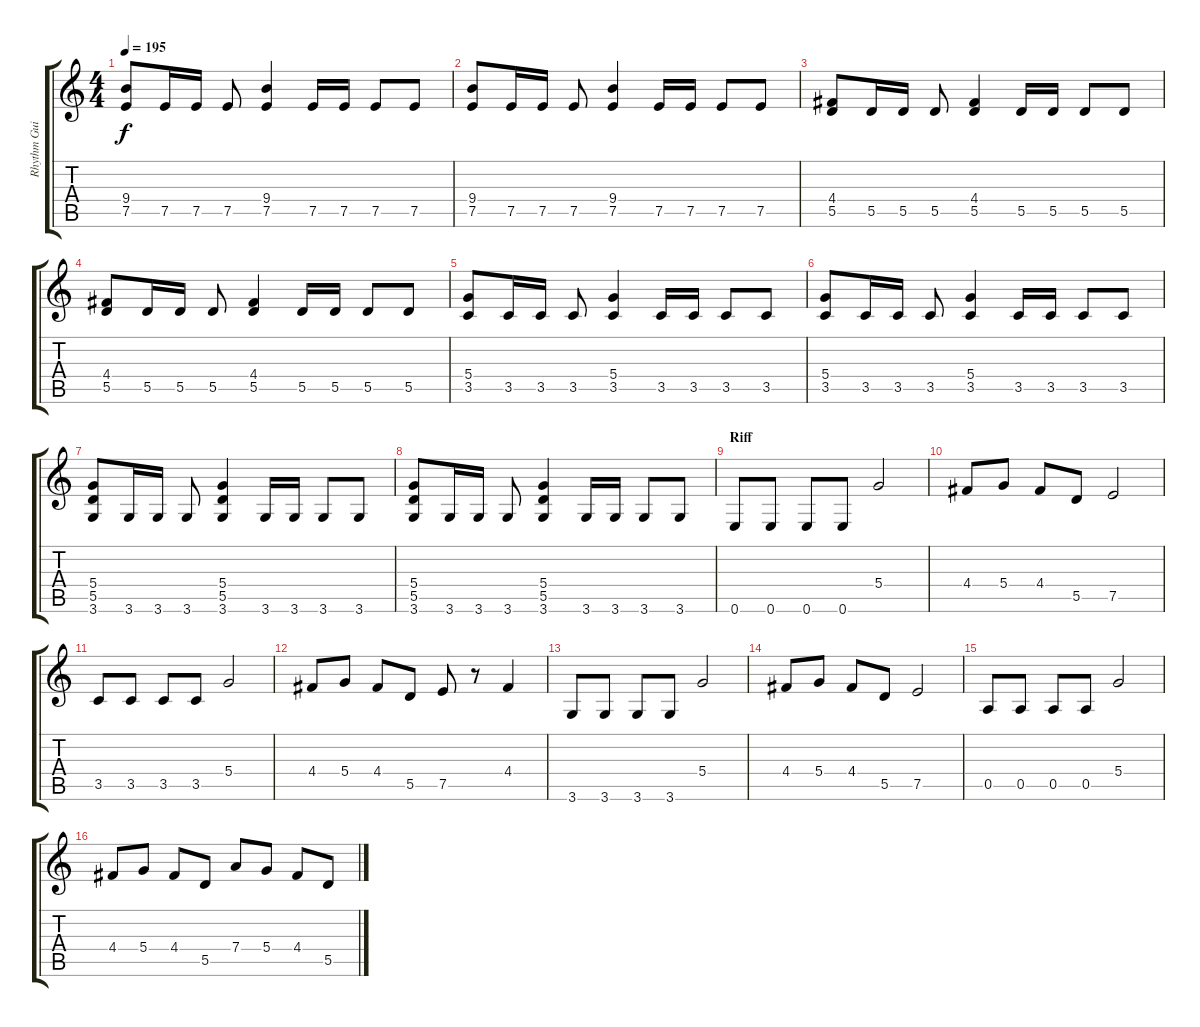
\track ("Rhythm Guitar 2" "Rhythm Gui") {instrument overdrivenguitar}
\staff {score tabs}
\tuning (E4 B3 G3 D3 A2 E2) {hide}
\ts (4 4)
\tempo 195
\clef g2
\ks c
(9.4 7.5).8{dy f} 7.5.16 7.5.16 7.5.8 (9.4 7.5).4 7.5.16 7.5.16 7.5.8 7.5.8 |
(9.4 7.5).8 7.5.16 7.5.16 7.5.8 (9.4 7.5).4 7.5.16 7.5.16 7.5.8 7.5.8 |
(4.4 5.5).8 5.5.16 5.5.16 5.5.8 (4.4 5.5).4 5.5.16 5.5.16 5.5.8 5.5.8 |
(4.4 5.5).8 5.5.16 5.5.16 5.5.8 (4.4 5.5).4 5.5.16 5.5.16 5.5.8 5.5.8 |
(5.4 3.5).8 3.5.16 3.5.16 3.5.8 (5.4 3.5).4 3.5.16 3.5.16 3.5.8 3.5.8 |
(5.4 3.5).8 3.5.16 3.5.16 3.5.8 (5.4 3.5).4 3.5.16 3.5.16 3.5.8 3.5.8 |
(5.4 5.5 3.6).8 3.6.16 3.6.16 3.6.8 (5.4 5.5 3.6).4 3.6.16 3.6.16 3.6.8 3.6.8 |
(5.4 5.5 3.6).8 3.6.16 3.6.16 3.6.8 (5.4 5.5 3.6).4 3.6.16 3.6.16 3.6.8 3.6.8 |
\section ("" "Riff")
0.6.8 0.6.8 0.6.8 0.6.8 5.4.2 |
4.4.8 5.4.8 4.4.8 5.5.8 7.5.2 |
3.5.8 3.5.8 3.5.8 3.5.8 5.4.2 |
4.4.8 5.4.8 4.4.8 5.5.8 7.5.8 r.8 4.4.4 |
3.6.8 3.6.8 3.6.8 3.6.8 5.4.2 |
4.4.8 5.4.8 4.4.8 5.5.8 7.5.2 |
0.5.8 0.5.8 0.5.8 0.5.8 5.4.2 |
4.4.8 5.4.8 4.4.8 5.5.8 7.4.8 5.4.8 4.4.8 5.5.8
